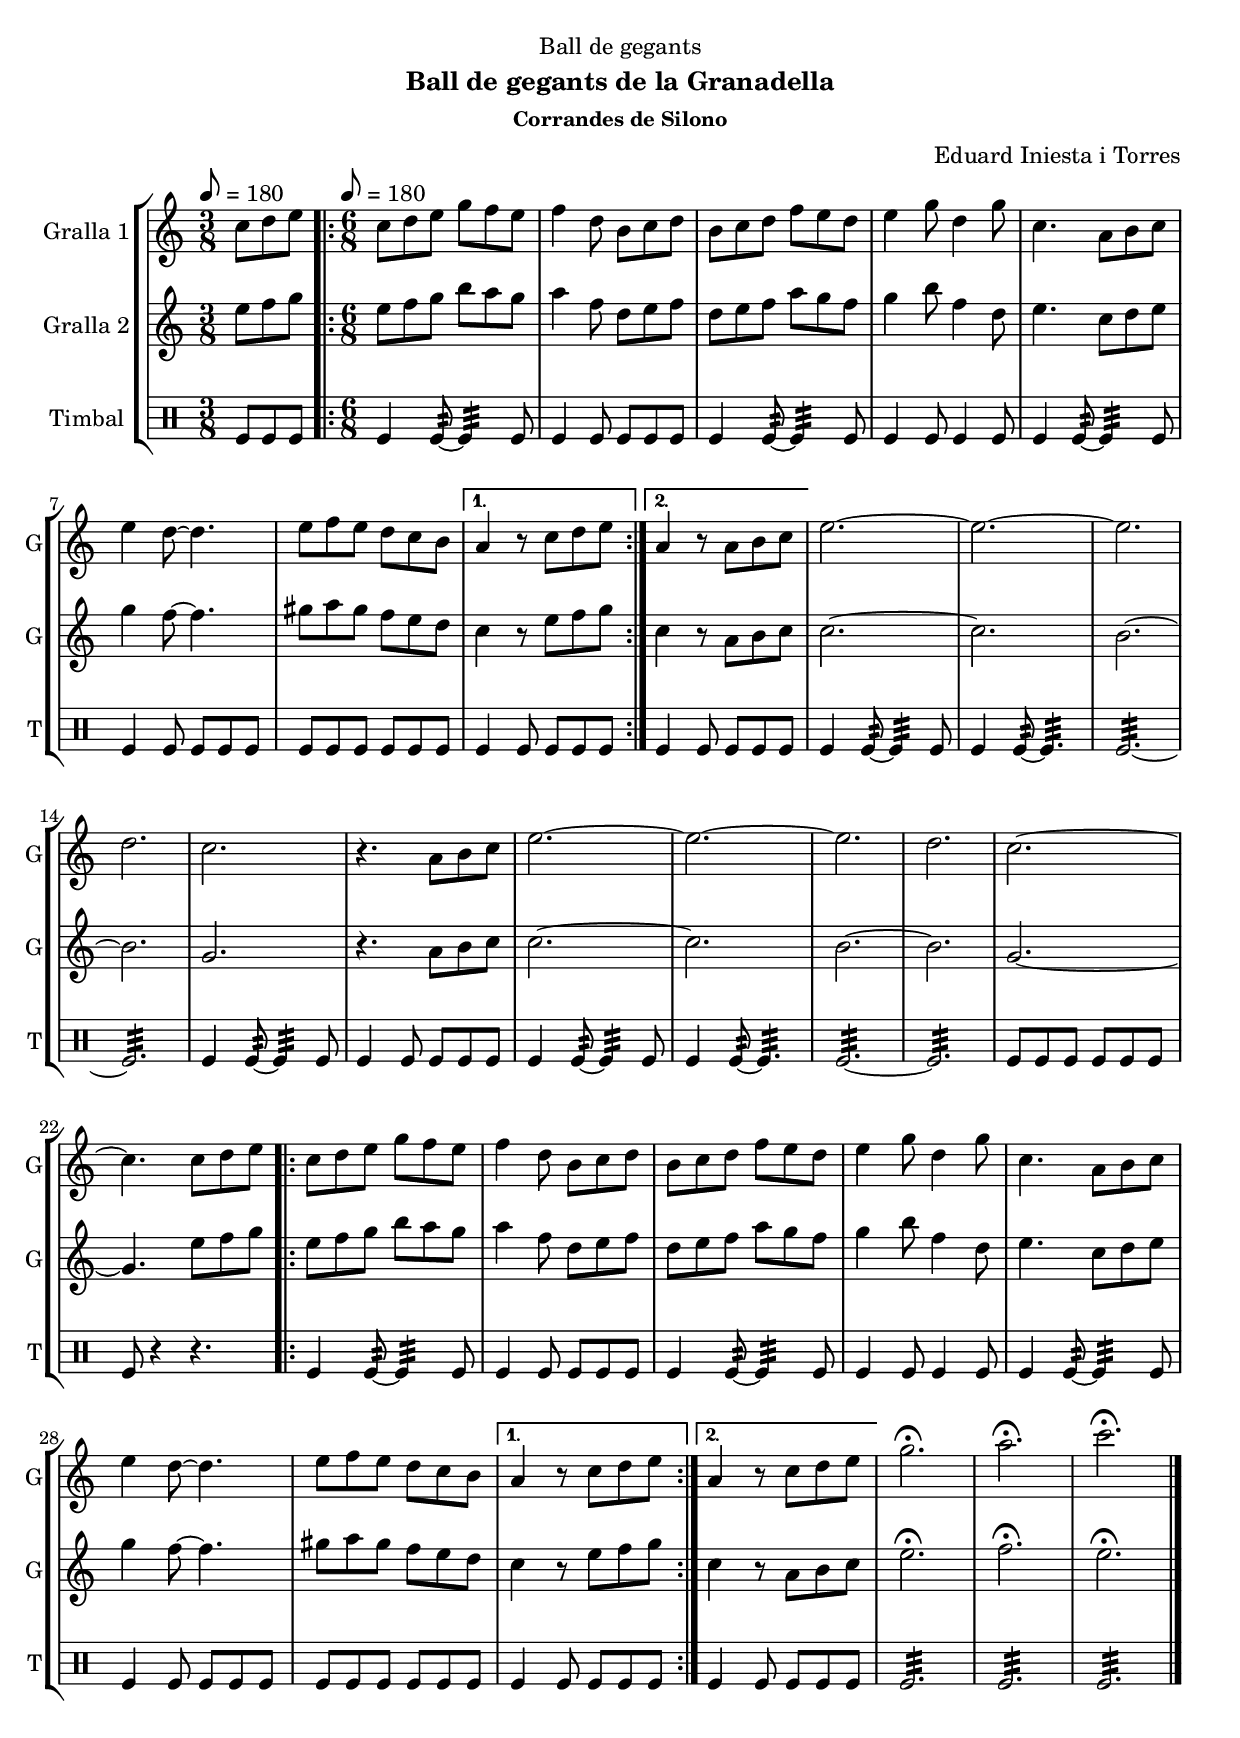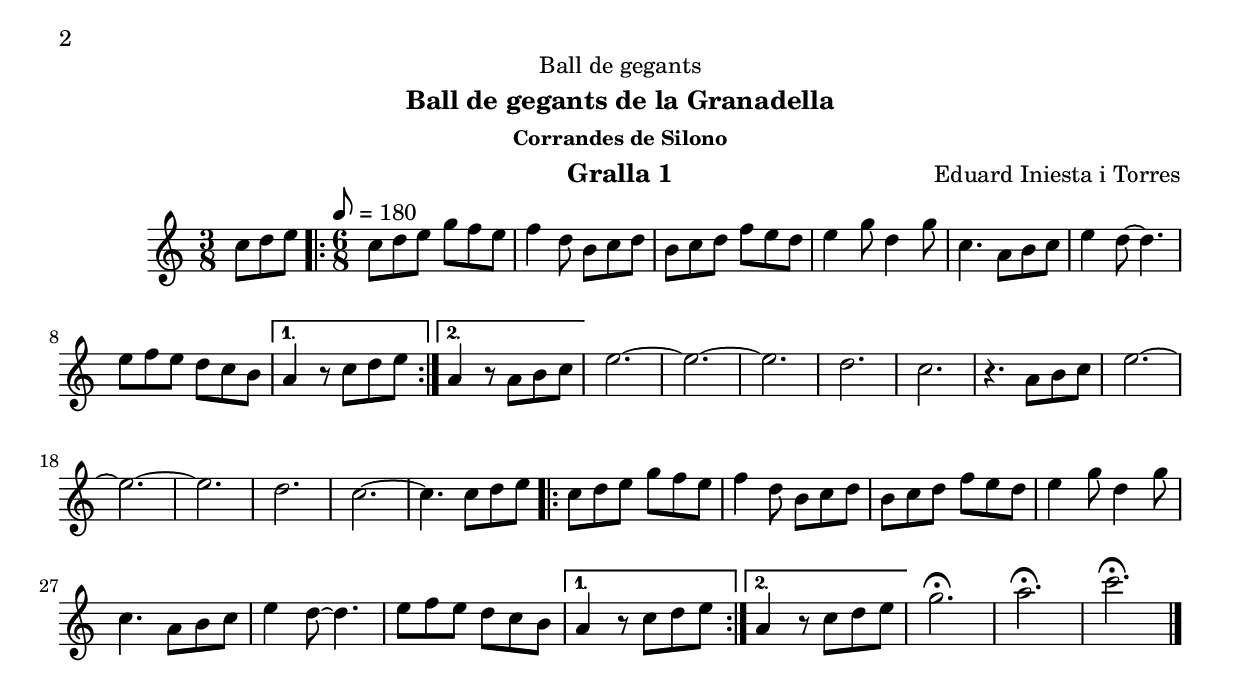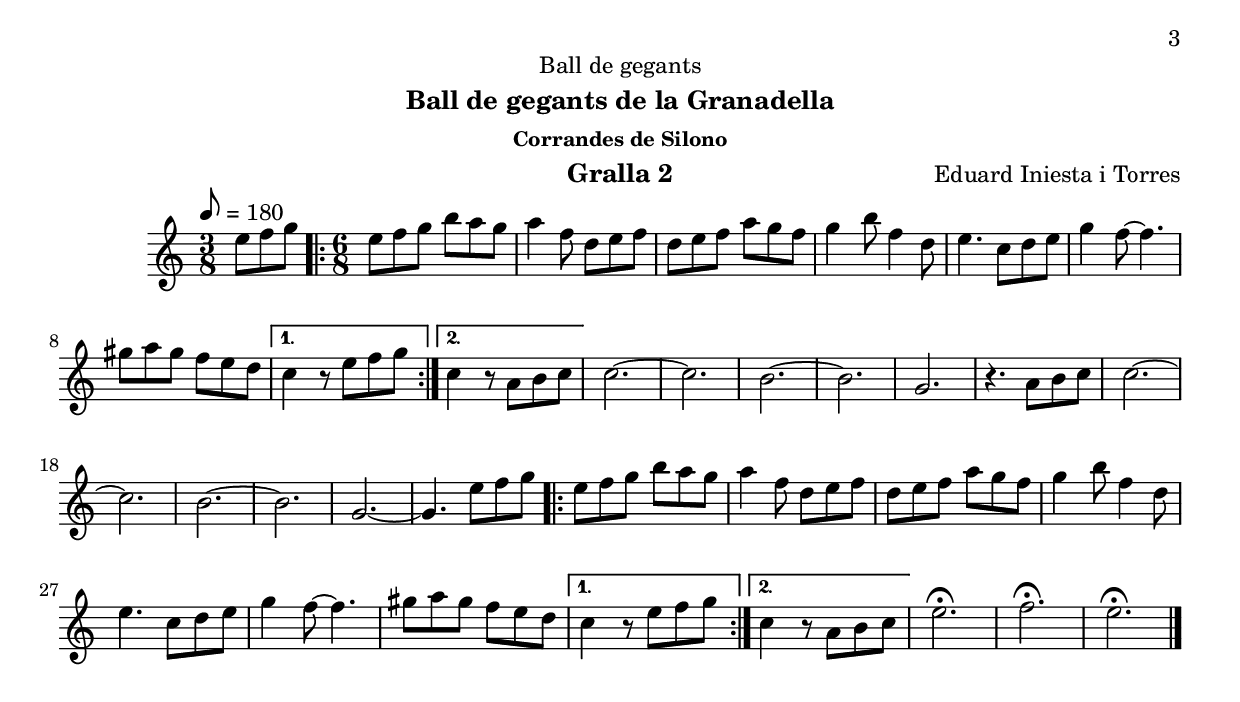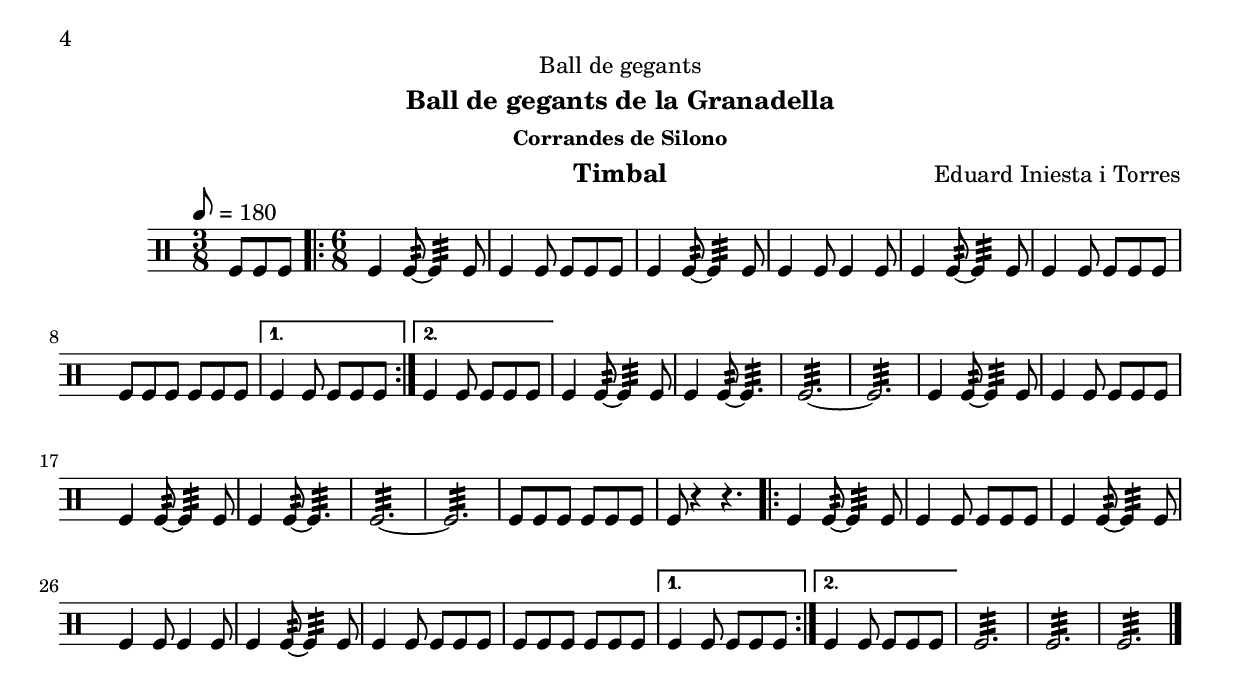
\version "2.22.1"

\header {
  dedication="Ball de gegants"
  title=""
  subtitle="Ball de gegants de la Granadella"
  subsubtitle="Corrandes de Silono"
  poet=""
  meter=""
  piece=""
  composer="Eduard Iniesta i Torres"
  arranger=""
  opus=""
  instrument=""
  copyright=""
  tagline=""
}

liniaroAa =
\relative c''
{
  \clef treble
  \key c \major
  \time 3/8
  c8 d e \tempo 8 = 180  |
  \time 6/8   \repeat volta 2 { c8 d e g f e  |
  f4 d8 b c d  |
  b8 c d f e d  |
  %05
  e4 g8 d4 g8  |
  c,4. a8 b c  |
  e4 d8 ~ d4.  |
  e8 f e d c b }
  \alternative { { a4 r8 c d e }
  %10
  { a,4 r8 a b c } }
  e2. ~  |
  e2. ~  |
  e2.  |
  d2.  |
  %15
  c2.  |
  r4. a8 b c  |
  e2. ~  |
  e2. ~  |
  e2.  |
  %20
  d2.  |
  c2. ~  |
  c4. c8 d e  |
  \repeat volta 2 { c8 d e g f e  |
  f4 d8 b c d  |
  %25
  b8 c d f e d  |
  e4 g8 d4 g8  |
  c,4. a8 b c  |
  e4 d8 ~ d4.  |
  e8 f e d c b }
  %30
  \alternative { { a4 r8 c d e }
  { a,4 r8 c d e } }
  g2.\fermata  |
  a2.\fermata  |
  c2.\fermata  \bar "|."
}

liniaroAb =
\relative e''
{
  \tempo 8 = 180
  \clef treble
  \key c \major
  \time 3/8
  e8 f g  |
  \time 6/8   \repeat volta 2 { e8 f g b a g  |
  a4 f8 d e f  |
  d8 e f a g f  |
  %05
  g4 b8 f4 d8  |
  e4. c8 d e  |
  g4 f8 ~ f4.  |
  gis8 a gis f e d }
  \alternative { { c4 r8 e f g }
  %10
  { c,4 r8 a b c } }
  c2. ~  |
  c2.  |
  b2. ~  |
  b2.  |
  %15
  g2.  |
  r4. a8 b c  |
  c2. ~  |
  c2.  |
  b2. ~  |
  %20
  b2.  |
  g2. ~  |
  g4. e'8 f g  |
  \repeat volta 2 { e8 f g b a g  |
  a4 f8 d e f  |
  %25
  d8 e f a g f  |
  g4 b8 f4 d8  |
  e4. c8 d e  |
  g4 f8 ~ f4.  |
  gis8 a gis f e d }
  %30
  \alternative { { c4 r8 e f g }
  { c,4 r8 a b c } }
  e2.\fermata  |
  f2.\fermata  |
  e2.\fermata  \bar "|."
}

liniaroAc =
\drummode
{
  \tempo 8 = 180
  \time 3/8
  tomfl8 tomfl tomfl  |
  \time 6/8   \repeat volta 2 { tomfl4 tomfl8:32 ~ tomfl4:32 tomfl8  |
  tomfl4 tomfl8 tomfl tomfl tomfl  |
  tomfl4 tomfl8:32 ~ tomfl4:32 tomfl8  |
  %05
  tomfl4 tomfl8 tomfl4 tomfl8  |
  tomfl4 tomfl8:32 ~ tomfl4:32 tomfl8  |
  tomfl4 tomfl8 tomfl tomfl tomfl  |
  tomfl8 tomfl tomfl tomfl tomfl tomfl }
  \alternative { { tomfl4 tomfl8 tomfl tomfl tomfl }
  %10
  { tomfl4 tomfl8 tomfl tomfl tomfl } }
  tomfl4 tomfl8:32 ~ tomfl4:32 tomfl8  |
  tomfl4 tomfl8:32 ~ tomfl4.:32  |
  tomfl2.:32 ~  |
  tomfl2.:32  |
  %15
  tomfl4 tomfl8:32 ~ tomfl4:32 tomfl8  |
  tomfl4 tomfl8 tomfl tomfl tomfl  |
  tomfl4 tomfl8:32 ~ tomfl4:32 tomfl8  |
  tomfl4 tomfl8:32 ~ tomfl4.:32  |
  tomfl2.:32 ~  |
  %20
  tomfl2.:32  |
  tomfl8 tomfl tomfl tomfl tomfl tomfl  |
  tomfl8 r4 r4.  |
  \repeat volta 2 { tomfl4 tomfl8:32 ~ tomfl4:32 tomfl8  |
  tomfl4 tomfl8 tomfl tomfl tomfl  |
  %25
  tomfl4 tomfl8:32 ~ tomfl4:32 tomfl8  |
  tomfl4 tomfl8 tomfl4 tomfl8  |
  tomfl4 tomfl8:32 ~ tomfl4:32 tomfl8  |
  tomfl4 tomfl8 tomfl tomfl tomfl  |
  tomfl8 tomfl tomfl tomfl tomfl tomfl }
  %30
  \alternative { { tomfl4 tomfl8 tomfl tomfl tomfl }
  { tomfl4 tomfl8 tomfl tomfl tomfl } }
  tomfl2.:32  |
  tomfl2.:32  |
  tomfl2.:32  \bar "|."
}

\bookpart {
  \score {
    \new StaffGroup {
      \override Score.RehearsalMark #'self-alignment-X = #LEFT
      <<
        \new Staff \with {instrumentName = #"Gralla 1" shortInstrumentName = #"G"} \liniaroAa
        \new Staff \with {instrumentName = #"Gralla 2" shortInstrumentName = #"G"} \liniaroAb
        \new DrumStaff \with {instrumentName = #"Timbal" shortInstrumentName = #"T"} \liniaroAc
      >>
    }
    \layout {}
  }
  \score { \unfoldRepeats
    \new StaffGroup {
      \override Score.RehearsalMark #'self-alignment-X = #LEFT
      <<
        \new Staff \with {instrumentName = #"Gralla 1" shortInstrumentName = #"G"} \liniaroAa
        \new Staff \with {instrumentName = #"Gralla 2" shortInstrumentName = #"G"} \liniaroAb
        \new DrumStaff \with {instrumentName = #"Timbal" shortInstrumentName = #"T"} \liniaroAc
      >>
    }
    \midi {
      \set Staff.midiInstrument = "oboe"
      \set DrumStaff.midiInstrument = "drums"
    }
  }
}

\bookpart {
  \header {instrument="Gralla 1"}
  \score {
    \new StaffGroup {
      \override Score.RehearsalMark #'self-alignment-X = #LEFT
      <<
        \new Staff \liniaroAa
      >>
    }
    \layout {}
  }
  \score { \unfoldRepeats
    \new StaffGroup {
      \override Score.RehearsalMark #'self-alignment-X = #LEFT
      <<
        \new Staff \liniaroAa
      >>
    }
    \midi {
      \set Staff.midiInstrument = "oboe"
      \set DrumStaff.midiInstrument = "drums"
    }
  }
}

\bookpart {
  \header {instrument="Gralla 2"}
  \score {
    \new StaffGroup {
      \override Score.RehearsalMark #'self-alignment-X = #LEFT
      <<
        \new Staff \liniaroAb
      >>
    }
    \layout {}
  }
  \score { \unfoldRepeats
    \new StaffGroup {
      \override Score.RehearsalMark #'self-alignment-X = #LEFT
      <<
        \new Staff \liniaroAb
      >>
    }
    \midi {
      \set Staff.midiInstrument = "oboe"
      \set DrumStaff.midiInstrument = "drums"
    }
  }
}

\bookpart {
  \header {instrument="Timbal"}
  \score {
    \new StaffGroup {
      \override Score.RehearsalMark #'self-alignment-X = #LEFT
      <<
        \new DrumStaff \liniaroAc
      >>
    }
    \layout {}
  }
  \score { \unfoldRepeats
    \new StaffGroup {
      \override Score.RehearsalMark #'self-alignment-X = #LEFT
      <<
        \new DrumStaff \liniaroAc
      >>
    }
    \midi {
      \set Staff.midiInstrument = "oboe"
      \set DrumStaff.midiInstrument = "drums"
    }
  }
}

